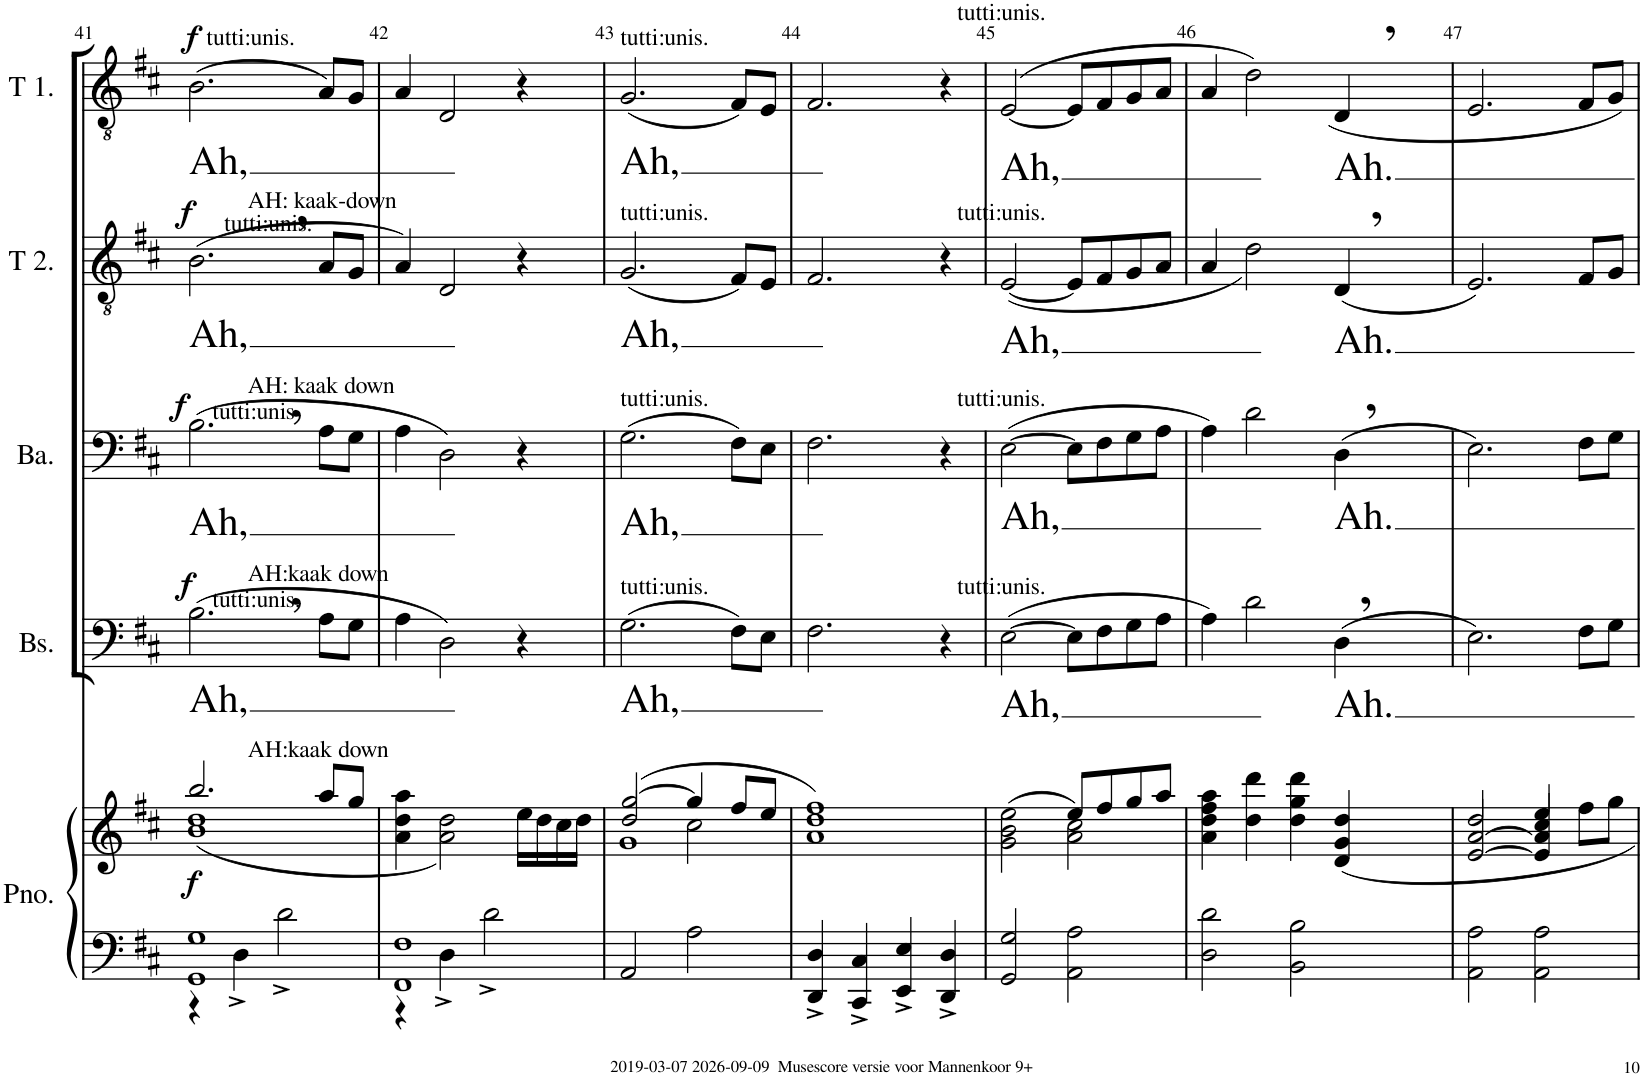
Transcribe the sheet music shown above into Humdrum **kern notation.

**kern	**kern	**dynam	**kern	**text	**dynam	**kern	**text	**dynam	**kern	**text	**dynam	**kern	**text	**dynam
*part5	*part5	*part5	*part4	*part4	*part4	*part3	*part3	*part3	*part2	*part2	*part2	*part1	*part1	*part1
*staff6	*staff5	*staff5/6	*staff4	*staff4	*staff4	*staff3	*staff3	*staff3	*staff2	*staff2	*staff2	*staff1	*staff1	*staff1
*I"Piano	*	*	*I"Bas	*	*	*I"Bariton	*	*	*I"Tenor 2.	*	*	*I"Tenor 1.	*	*
*I'Pno.	*	*	*I'Bs.	*	*	*I'Ba.	*	*	*I'T 2.	*	*	*I'T 1.	*	*
!!LO:PB:g=z
*clefF4	*clefG2	*	*clefF4	*	*	*clefF4	*	*	*clefG2	*	*	*clefG2	*	*
*k[f#c#]	*k[f#c#]	*	*k[f#c#]	*	*	*k[f#c#]	*	*	*k[f#c#]	*	*	*k[f#c#]	*	*
=41	=41	=41	=41	=41	=41	=41	=41	=41	=41	=41	=41	=41	=41	=41
*^	*^	*	*	*	*	*	*	*	*	*	*	*	*	*
!	!	!	!	!	!	!	!	!	!	!	!	!	!	!LO:TX:a:t=tutti&colon;unis.	!	!
!	!	!	!	!	!	!	!	!	!	!	!	!	!	!LO:TX:b:t=AH&colon; kaak-down	!	!
!	!	!	!	!	!	!	!	!	!	!	!LO:TX:a:t=tutti&colon;unis.	!	!	!	!	!
!	!	!	!	!	!	!	!	!	!	!	!LO:TX:b:t=AH&colon; kaak down	!	!	!	!	!
!	!	!	!	!	!	!	!	!LO:TX:a:t=tutti&colon;unis	!	!	!	!	!	!	!	!
!	!	!	!	!	!	!	!	!LO:TX:b:t=AH&colon;kaak down	!	!	!	!	!	!	!	!
!	!	!	!	!	!LO:TX:a:t=tutti&colon;unis.	!	!	!	!	!	!	!	!	!	!	!
!	!	!	!	!	!LO:TX:b:t=AH&colon;kaak down	!	!	!	!	!	!	!	!	!	!	!
!	!	!	!	!LO:DY:b	!	!LO:LY:b	!LO:DY:a	!	!LO:LY:b	!LO:DY:a	!	!LO:LY:b	!LO:DY:a	!	!LO:LY:b	!LO:DY:a
1GG 1G	4r	2.bb/	(<1b 1dd	f	(2.B,\	Ah,	f	(2.B,\	Ah,	f	(2.B,\	Ah,	f	(2.B\	Ah,	f
.	4D^\	.	.	.	.	.	.	.	.	.	.	.	.	.	.	.
.	2d^\	.	.	.	.	.	.	.	.	.	.	.	.	.	.	.
.	.	8aa/L	.	.	8A\L	.	.	8A\L	.	.	8A/L	.	.	8A/L)	.	.
.	.	8gg/J	.	.	8G\J	.	.	8G\J	.	.	8G/J	.	.	8G/J	.	.
*	*	*v	*v	*	*	*	*	*	*	*	*	*	*	*	*	*
=42	=42	=42	=42	=42	=42	=42	=42	=42	=42	=42	=42	=42	=42	=42	=42
1FF# 1F#	4r	4a\ 4dd\ 4aa\	.	4A\	.	.	4A\	.	.	4A/)	.	.	4A/	.	.
.	4D^\	2a\ 2dd\)	.	2D\)	.	.	2D\)	.	.	2D/	.	.	2D/	.	.
.	2d^\	.	.	.	.	.	.	.	.	.	.	.	.	.	.
.	.	16ee\LL	.	4r	.	.	4r	.	.	4r	.	.	4r	.	.
.	.	16dd\	.	.	.	.	.	.	.	.	.	.	.	.	.
.	.	16cc#\	.	.	.	.	.	.	.	.	.	.	.	.	.
.	.	16dd\JJ	.	.	.	.	.	.	.	.	.	.	.	.	.
*v	*v	*	*	*	*	*	*	*	*	*	*	*	*	*	*
=43	=43	=43	=43	=43	=43	=43	=43	=43	=43	=43	=43	=43	=43	=43
*	*^	*	*	*	*	*	*	*	*	*	*	*	*	*
*	*	*^	*	*	*	*	*	*	*	*	*	*	*	*	*
!	!	!	!	!	!	!	!	!	!	!	!	!	!	!LO:TX:a:t=tutti&colon;unis.	!	!
!	!	!	!	!	!	!	!	!	!	!	!LO:TX:a:t=tutti&colon;unis.	!	!	!	!	!
!	!	!	!	!	!	!	!	!LO:TX:a:t=tutti&colon;unis.	!	!	!	!	!	!	!	!
!	!	!	!	!	!LO:TX:a:t=tutti&colon;unis.	!	!	!	!	!	!	!	!	!	!	!
!	!	!	!	!	!	!LO:LY:b	!	!	!LO:LY:b	!	!	!LO:LY:b	!	!	!LO:LY:b	!
2AA/	([2gg/	2dd/	1g	.	(2.G\	Ah,	.	(2.G\	Ah,	.	(2.G/	Ah,	.	(2.G/	Ah,	.
2A\	4gg/]	2cc#\	.	.	.	.	.	.	.	.	.	.	.	.	.	.
.	8ff#/L	.	.	.	8F#\L)	.	.	8F#\L)	.	.	8F#/L)	.	.	8F#/L)	.	.
.	8ee/J	.	.	.	8E\J	.	.	8E\J	.	.	8E/J	.	.	8E/J	.	.
*	*v	*v	*v	*	*	*	*	*	*	*	*	*	*	*	*	*
=44	=44	=44	=44	=44	=44	=44	=44	=44	=44	=44	=44	=44	=44	=44
4DD/^ 4D/^	1a 1dd 1ff#)	.	2.F#\	.	.	2.F#\	.	.	2.F#/	.	.	2.F#/	.	.
4CC#/^ 4C#/^	.	.	.	.	.	.	.	.	.	.	.	.	.	.
4EE/^ 4E/^	.	.	.	.	.	.	.	.	.	.	.	.	.	.
4DD/^ 4D/^	.	.	4r	.	.	4r	.	.	4r	.	.	4r	.	.
=45	=45	=45	=45	=45	=45	=45	=45	=45	=45	=45	=45	=45	=45	=45
*	*^	*	*	*	*	*	*	*	*	*	*	*	*	*
!	!	!	!	!	!	!	!	!	!	!	!	!	!LO:TX:a:t=tutti&colon;unis.	!	!
!	!	!	!	!	!	!	!	!	!	!LO:TX:a:t=tutti&colon;unis.	!	!	!	!	!
!	!	!	!	!	!	!	!LO:TX:a:t=tutti&colon;unis.	!	!	!	!	!	!	!	!
!	!	!	!	!LO:TX:a:t=tutti&colon;unis.	!	!	!	!	!	!	!	!	!	!	!
!	!	!	!	!	!LO:LY:b	!	!	!LO:LY:b	!	!	!LO:LY:b	!	!	!LO:LY:b	!
2GG/ 2G/	(2ee\	2g\ 2b\	.	([2E\	Ah,	.	([2E\	Ah,	.	(<[2E/	Ah,	.	([2E/	Ah,	.
2AA\ 2A\	8ee/L)	2a\ 2cc#\	.	8E\L]	.	.	8E\L]	.	.	8E/L]	.	.	8E/L]	.	.
.	8ff#/	.	.	8F#\	.	.	8F#\	.	.	8F#/	.	.	8F#/	.	.
.	8gg/	.	.	8G\	.	.	8G\	.	.	8G/	.	.	8G/	.	.
.	8aa/J	.	.	8A\J	.	.	8A\J	.	.	8A/J	.	.	8A/J	.	.
*	*v	*v	*	*	*	*	*	*	*	*	*	*	*	*	*
=46	=46	=46	=46	=46	=46	=46	=46	=46	=46	=46	=46	=46	=46	=46
2D\ 2d\	4a\ 4dd\ 4ff#\ 4aa\	.	4A\)	.	.	4A\)	.	.	4A/	.	.	4A/	.	.
.	4dd\ 4ddd\	.	2d\	.	.	2d\	.	.	2d\)	.	.	2d\)	.	.
2BB\ 2B\	4dd\ 4gg\ 4ddd\	.	.	.	.	.	.	.	.	.	.	.	.	.
!	!	!	!	!LO:LY:b	!	!	!LO:LY:b	!	!	!LO:LY:b	!	!	!LO:LY:b	!
.	4d/ 4g/ 4dd/	.	(4D,\	Ah.	.	(4D,\	Ah.	.	(4D,/	Ah.	.	4D,/	Ah.	.
=47	=47	=47	=47	=47	=47	=47	=47	=47	=47	=47	=47	=47	=47	=47
*	*^	*	*	*	*	*	*	*	*	*	*	*	*	*
2AA\ 2A\	2dd/	[2e/ [2a/	.	2.E\)	.	.	2.E\)	.	.	2.E/)	.	.	2.E/	.	.
2AA\ 2A\	4ee/	4e/] 4a/] 4cc#/	.	.	.	.	.	.	.	.	.	.	.	.	.
.	8ff#\L	4ryy	.	8F#\L	.	.	8F#\L	.	.	8F#/L	.	.	8F#/L	.	.
.	8gg\J	.	.	8G\J	.	.	8G\J	.	.	8G/J	.	.	8G/J	.	.
*	*v	*v	*	*	*	*	*	*	*	*	*	*	*	*	*
=	=	=	=	=	=	=	=	=	=	=	=	=	=	=
*-	*-	*-	*-	*-	*-	*-	*-	*-	*-	*-	*-	*-	*-	*-
